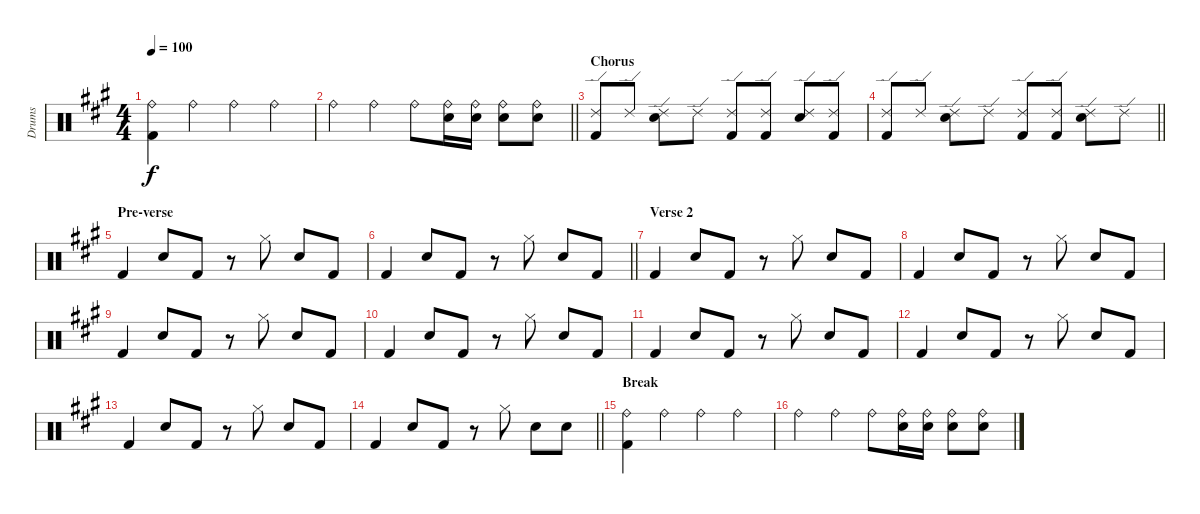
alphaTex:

\track ("Drums" "Drums") {instrument percussion}
\staff {score}
\articulation defaults
\ts (4 4)
\tempo 100
\clef neutral
\ks a
("Ride (bell)" "Kick (hit) 2").4{dy f} "Ride (bell)".4 "Ride (bell)".4 "Ride (bell)".4 |
\barLineRight lightlight "Ride (bell)".4 "Ride (bell)".4 "Ride (bell)".8
("Ride (bell)" "Snare (hit) 2").16 ("Ride (bell)" "Snare (hit) 2").16 ("Ride (bell)" "Snare (hit) 2").8 ("Ride (bell)" "Snare (hit) 2").8 |
\section ("" "Chorus")
("Ride (edge) 2" "Kick (hit) 2").8 "Ride (edge) 2".8 ("Ride (edge) 2" "Snare (hit) 2").8 "Ride (edge) 2".8 ("Ride (edge) 2" "Kick (hit) 2").8 ("Ride (edge) 2" "Kick (hit) 2").8 ("Ride (edge) 2" "Snare (hit) 2").8 ("Ride (edge) 2" "Kick (hit) 2").8 |
\barLineRight lightlight
("Ride (edge) 2" "Kick (hit) 2").8 "Ride (edge) 2".8 ("Ride (edge) 2" "Snare (hit) 2").8 "Ride (edge) 2".8 ("Ride (edge) 2" "Kick (hit) 2").8 ("Ride (edge) 2" "Kick (hit) 2").8 ("Ride (edge) 2" "Snare (hit) 2").8 "Ride (edge) 2".8 |
\section ("" "Pre-verse")
"Kick (hit) 2".4 "Snare (hit) 2".8 "Kick (hit) 2".8 r.8 "Hi-Hat (closed)".8 "Snare (hit) 2".8 "Kick (hit) 2".8 |
\barLineRight lightlight "Kick (hit) 2".4 "Snare (hit) 2".8 "Kick (hit) 2".8
r.8 "Hi-Hat (closed)".8 "Snare (hit) 2".8 "Kick (hit) 2".8 |
\section ("" "Verse 2")
"Kick (hit) 2".4 "Snare (hit) 2".8 "Kick (hit) 2".8 r.8 "Hi-Hat (closed)".8 "Snare (hit) 2".8 "Kick (hit) 2".8 |
"Kick (hit) 2".4 "Snare (hit) 2".8 "Kick (hit) 2".8 r.8 "Hi-Hat (closed)".8 "Snare (hit) 2".8 "Kick (hit) 2".8 |
"Kick (hit) 2".4 "Snare (hit) 2".8 "Kick (hit) 2".8 r.8 "Hi-Hat (closed)".8 "Snare (hit) 2".8 "Kick (hit) 2".8 |
"Kick (hit) 2".4 "Snare (hit) 2".8 "Kick (hit) 2".8 r.8 "Hi-Hat (closed)".8 "Snare (hit) 2".8 "Kick (hit) 2".8 |
"Kick (hit) 2".4 "Snare (hit) 2".8 "Kick (hit) 2".8 r.8 "Hi-Hat (closed)".8 "Snare (hit) 2".8 "Kick (hit) 2".8 |
"Kick (hit) 2".4 "Snare (hit) 2".8 "Kick (hit) 2".8 r.8 "Hi-Hat (closed)".8 "Snare (hit) 2".8 "Kick (hit) 2".8 |
"Kick (hit) 2".4 "Snare (hit) 2".8 "Kick (hit) 2".8 r.8 "Hi-Hat (closed)".8 "Snare (hit) 2".8 "Kick (hit) 2".8 |
\barLineRight lightlight "Kick (hit) 2".4 "Snare (hit) 2".8 "Kick (hit) 2".8
r.8 "Hi-Hat (closed)".8 "Snare (hit) 2".8 "Snare (hit) 2".8 |
\section ("" "Break")
("Ride (bell)" "Kick (hit) 2").4 "Ride (bell)".4 "Ride (bell)".4 "Ride (bell)".4 |
"Ride (bell)".4 "Ride (bell)".4 "Ride (bell)".8 ("Ride (bell)" "Snare (hit) 2").16 ("Ride (bell)" "Snare (hit) 2").16 ("Ride (bell)" "Snare (hit) 2").8 ("Ride (bell)" "Snare (hit) 2").8
